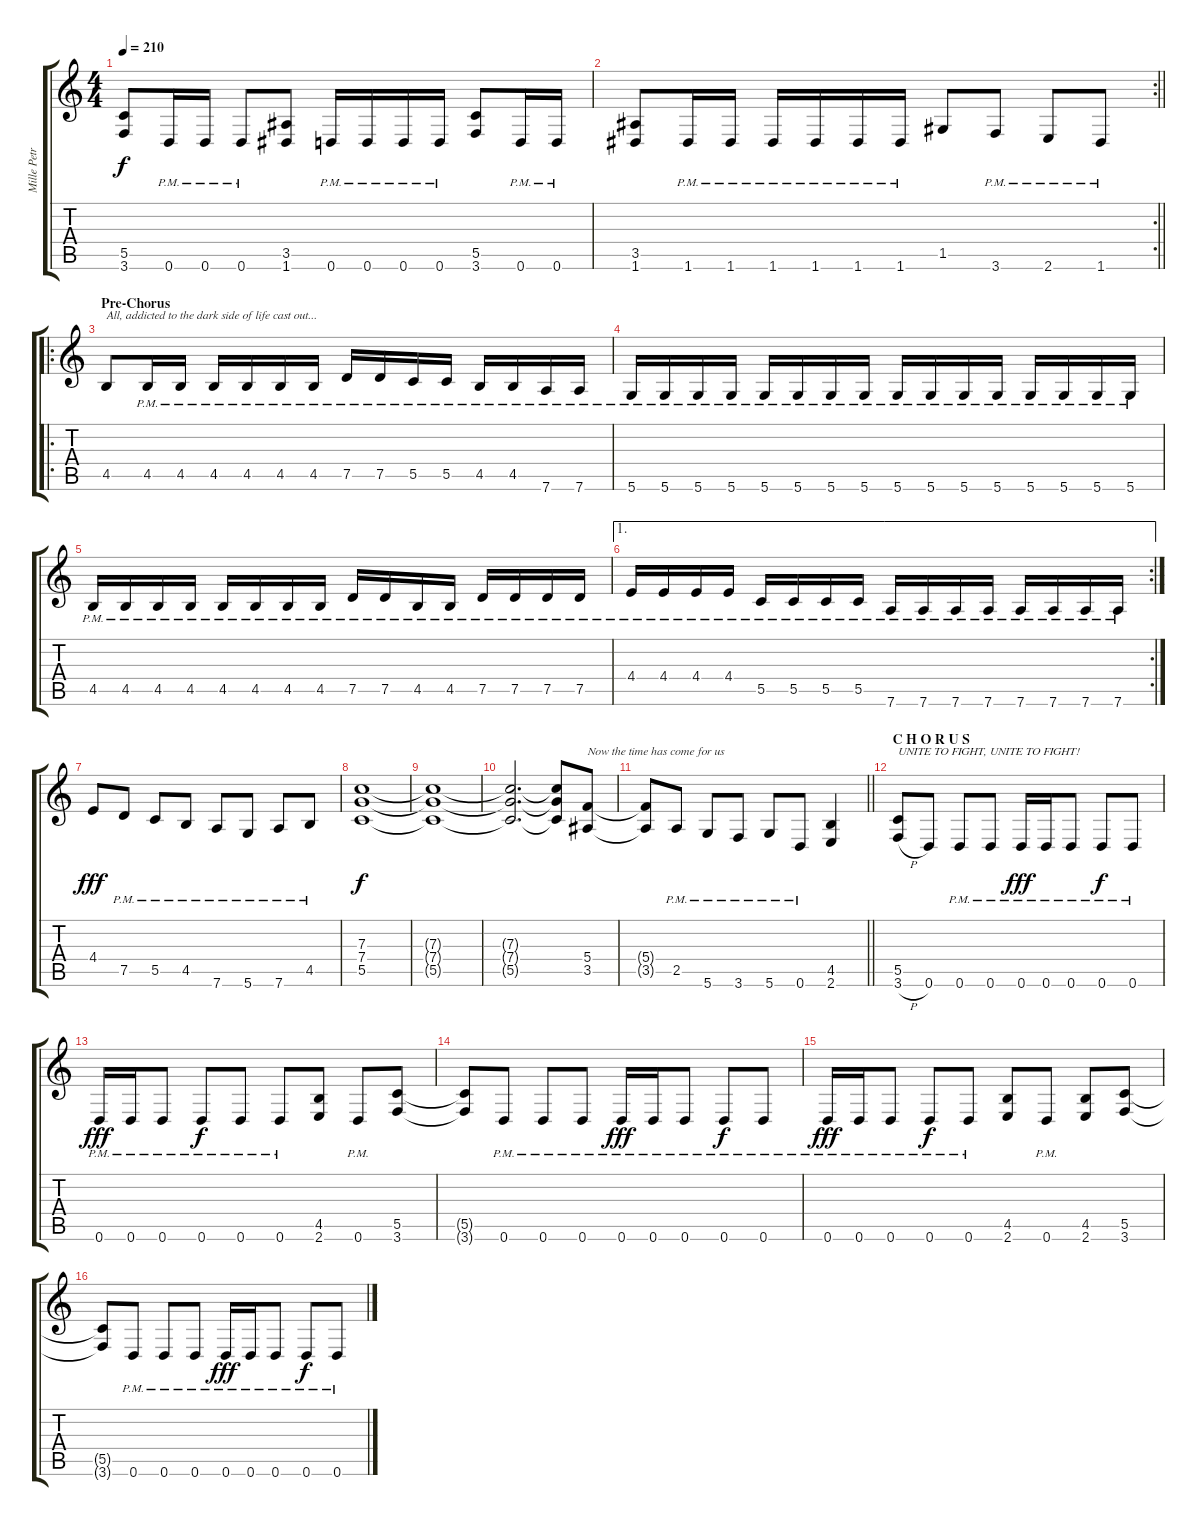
\track ("Mille Petrozza" "Mille Petr") {instrument distortionguitar}
\staff {score tabs}
\tuning (D4 A3 F3 C3 G2 D2) {hide}
\ts (4 4)
\tempo 210
\clef g2
\ks c
(5.5 3.6).8{dy f} 0.6{pm}.16 0.6{pm}.16 0.6{pm}.8 (3.5 1.6).8 0.6{pm}.16 0.6{pm}.16 0.6{pm}.16 0.6{pm}.16 (5.5 3.6).8 0.6{pm}.16 0.6{pm}.16 |
\rc 2
\barLineRight lightlight
(3.5 1.6).8 1.6{pm}.16 1.6{pm}.16 1.6{pm}.16 1.6{pm}.16 1.6{pm}.16 1.6{pm}.16 1.5.8 3.6{pm}.8 2.6{pm}.8 1.6{pm}.8 |
\ro
\section ("" "Pre-Chorus")
4.5.8{txt "All, addicted to the dark side of life cast out..."} 4.5{pm}.16 4.5{pm}.16 4.5{pm}.16 4.5{pm}.16 4.5{pm}.16 4.5{pm}.16 7.5{pm}.16 7.5{pm}.16 5.5{pm}.16 5.5{pm}.16 4.5{pm}.16 4.5{pm}.16 7.6{pm}.16 7.6{pm}.16 |
5.6{pm}.16 5.6{pm}.16 5.6{pm}.16 5.6{pm}.16 5.6{pm}.16 5.6{pm}.16 5.6{pm}.16 5.6{pm}.16 5.6{pm}.16 5.6{pm}.16 5.6{pm}.16 5.6{pm}.16 5.6{pm}.16 5.6{pm}.16 5.6{pm}.16 5.6{pm}.16 |
4.5{pm}.16 4.5{pm}.16 4.5{pm}.16 4.5{pm}.16 4.5{pm}.16 4.5{pm}.16 4.5{pm}.16 4.5{pm}.16 7.5{pm}.16 7.5{pm}.16 4.5{pm}.16 4.5{pm}.16 7.5{pm}.16 7.5{pm}.16 7.5{pm}.16 7.5{pm}.16 |
\ae 1
\rc 2
4.4{pm}.16 4.4{pm}.16 4.4{pm}.16 4.4{pm}.16 5.5{pm}.16 5.5{pm}.16 5.5{pm}.16 5.5{pm}.16 7.6{pm}.16 7.6{pm}.16 7.6{pm}.16 7.6{pm}.16 7.6{pm}.16 7.6{pm}.16 7.6{pm}.16 7.6{pm}.16 |
4.4.8{dy fff} 7.5{pm}.8 5.5{pm}.8 4.5{pm}.8 7.6{pm}.8 5.6{pm}.8 7.6{pm}.8 4.5{pm}.8 |
(7.3 7.4 5.5).1{dy f} |
(7.3{t} 7.4{t} 5.5{t}).1 |
(7.3{t} 7.4{t} 5.5{t}).2{d} (7.3{t} 7.4{t} 5.5{t}).8 (5.4 3.5).8{txt "Now the time has come for us"} |
\barLineRight lightlight
(5.4{t} 3.5{t}).8 2.5{pm}.8 5.6{pm}.8 3.6{pm}.8 5.6{pm}.8 0.6{pm}.8 (4.5 2.6).4 |
\section ("" "C H O R U S")
(5.5 3.6{h}).8{txt "UNITE TO FIGHT, UNITE TO FIGHT!"} 0.6.8 0.6{pm}.8 0.6{pm}.8 0.6{pm}.16{dy fff} 0.6{pm}.16 0.6{pm}.8 0.6{pm}.8{dy f} 0.6{pm}.8 |
0.6{pm}.16{dy fff} 0.6{pm}.16 0.6{pm}.8 0.6{pm}.8{dy f} 0.6{pm}.8 0.6{pm}.8 (4.5 2.6).8 0.6{pm}.8 (5.5 3.6).8 |
(5.5{t} 3.6{t}).8 0.6{pm}.8 0.6{pm}.8 0.6{pm}.8 0.6{pm}.16{dy fff} 0.6{pm}.16 0.6{pm}.8 0.6{pm}.8{dy f} 0.6{pm}.8 |
0.6{pm}.16{dy fff} 0.6{pm}.16 0.6{pm}.8 0.6{pm}.8{dy f} 0.6{pm}.8 (4.5 2.6).8 0.6{pm}.8 (4.5 2.6).8 (5.5 3.6).8 |
(5.5{t} 3.6{t}).8 0.6{pm}.8 0.6{pm}.8 0.6{pm}.8 0.6{pm}.16{dy fff} 0.6{pm}.16 0.6{pm}.8 0.6{pm}.8{dy f} 0.6{pm}.8
